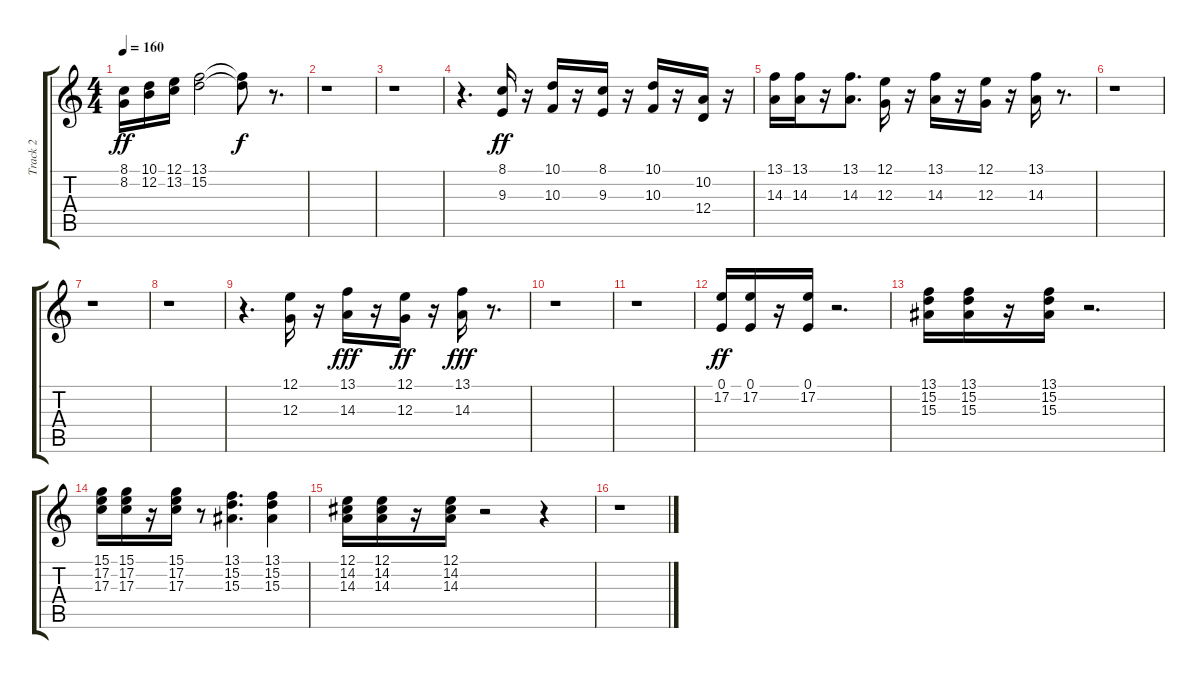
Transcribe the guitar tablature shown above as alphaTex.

\track ("Track 2" "Track 2") {instrument brasssection}
\staff {score tabs}
\tuning (E4 B3 G3 D3 A2 E2) {hide}
\ts (4 4)
\tempo 160
\clef g2
\ks c
(8.1 8.2).16{dy ff} (10.1 12.2).16 (12.1 13.2).16 (13.1 15.2).2 (13.1{t} 15.2{t}).8{dy f} r.8{d} |
r.1 |
r.1 |
r.4{d} (8.1 9.3).16{dy ff} r.16 (10.1 10.3).16 r.16 (8.1 9.3).16 r.16 (10.1 10.3).16 r.16 (10.2 12.4).16 r.16 |
(13.1 14.3).16 (13.1 14.3).16 r.16 (13.1 14.3).8{d} (12.1 12.3).16 r.16 (13.1 14.3).16 r.16 (12.1 12.3).16 r.16 (13.1 14.3).16 r.8{d} |
r.1 |
r.1 |
r.1 |
r.4{d} (12.1 12.3).16 r.16 (13.1 14.3).16{dy fff} r.16 (12.1 12.3).16{dy ff} r.16 (13.1 14.3).16{dy fff} r.8{d} |
r.1 |
r.1 |
(0.1 17.2).16{dy ff} (0.1 17.2).16 r.16 (0.1 17.2).16 r.2{d} |
(13.1 15.2 15.3).16 (13.1 15.2 15.3).16 r.16 (13.1 15.2 15.3).16 r.2{d} |
(15.1 17.2 17.3).16 (15.1 17.2 17.3).16 r.16 (15.1 17.2 17.3).16 r.8 (13.1 15.2 15.3).4{d} (13.1 15.2 15.3).4 |
(12.1 14.2 14.3).16 (12.1 14.2 14.3).16 r.16 (12.1 14.2 14.3).16 r.2 r.4 |
r.1
